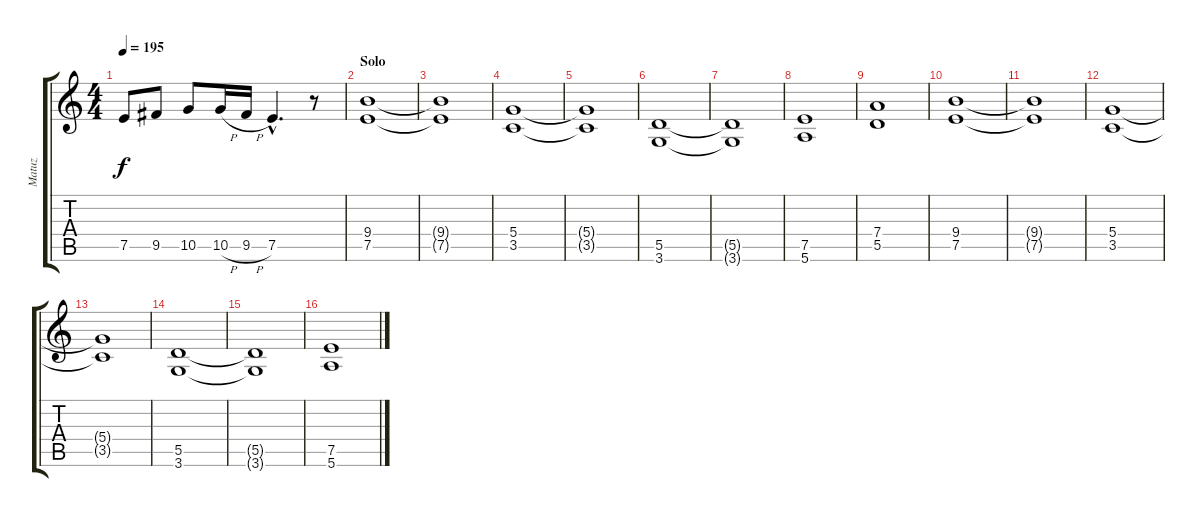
\track ("Matuz" "Matuz") {instrument overdrivenguitar}
\staff {score tabs}
\tuning (E4 B3 G3 D3 A2 E2) {hide}
\ts (4 4)
\tempo 195
\clef g2
\ks c
7.5.8{dy f} 9.5.8 10.5.8 10.5{h}.16 9.5{h}.16 7.5{hac}.4{d} r.8 |
\section ("" "Solo")
(9.4 7.5).1 |
(9.4{t} 7.5{t}).1 |
(5.4 3.5).1 |
(5.4{t} 3.5{t}).1 |
(5.5 3.6).1 |
(5.5{t} 3.6{t}).1 |
(7.5 5.6).1 |
(7.4 5.5).1 |
(9.4 7.5).1 |
(9.4{t} 7.5{t}).1 |
(5.4 3.5).1 |
(5.4{t} 3.5{t}).1 |
(5.5 3.6).1 |
(5.5{t} 3.6{t}).1 |
(7.5 5.6).1
